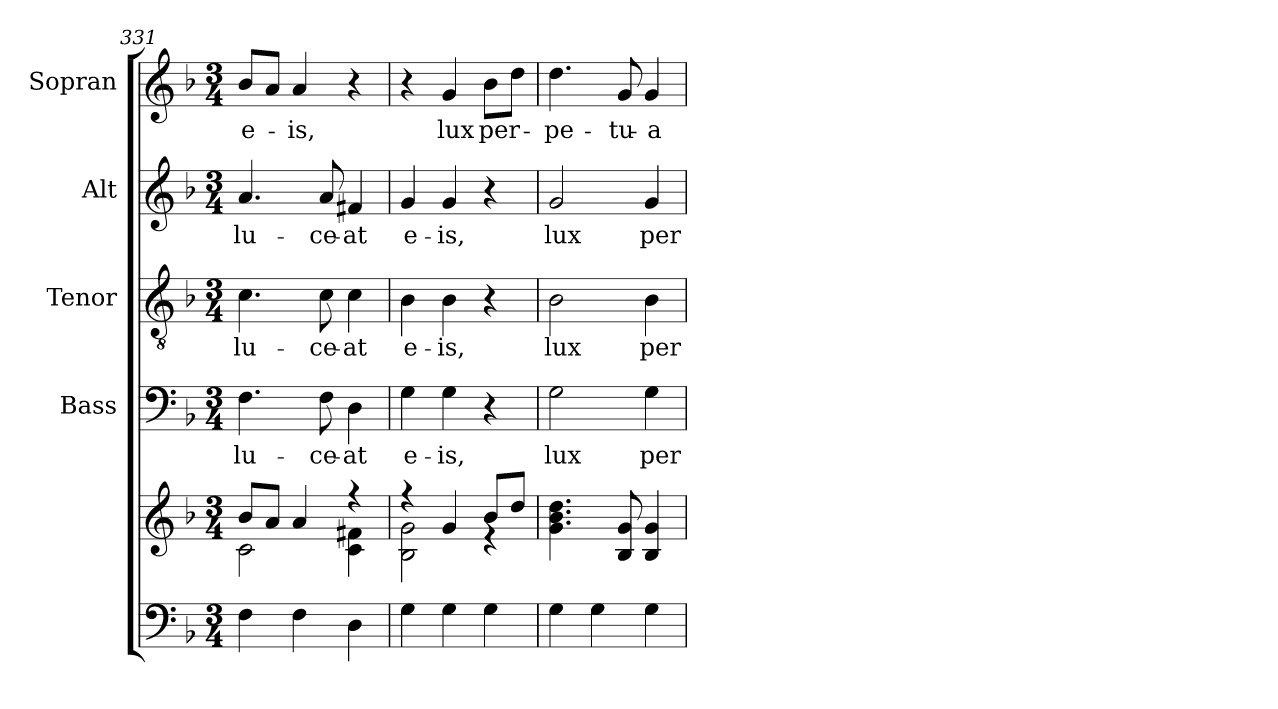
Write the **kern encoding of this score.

**kern	**kern	**kern	**text	**kern	**text	**kern	**text	**kern	**text
*part5	*part5	*part4	*part4	*part3	*part3	*part2	*part2	*part1	*part1
*staff6	*staff5	*staff4	*staff4	*staff3	*staff3	*staff2	*staff2	*staff1	*staff1
*	*	*I"Bass	*	*I"Tenor	*	*I"Alt	*	*I"Sopran	*
*	*	*I'B.	*	*I'T.	*	*I'A.	*	*I'S.	*
*clefF4	*clefG2	*clefF4	*	*clefGv2	*	*clefG2	*	*clefG2	*
*k[b-]	*k[b-]	*k[b-]	*	*k[b-]	*	*k[b-]	*	*k[b-]	*
*F:	*F:	*F:	*	*F:	*	*F:	*	*F:	*
*M3/4	*M3/4	*M3/4	*	*M3/4	*	*M3/4	*	*M3/4	*
=331	=331	=331	=331	=331	=331	=331	=331	=331	=331
*	*^	*	*	*	*	*	*	*	*
!	!	!	!	!LO:LY:b	!	!LO:LY:b	!	!LO:LY:b	!	!LO:LY:b
4F\	8b-/L	2c\	4.F\	lu-	4.c\	lu-	4.a/	lu-	8b-/L	e-
.	8a/J	.	.	.	.	.	.	.	8a/J	.
!	!	!	!	!	!	!	!	!	!	!LO:LY:b
4F\	4a/	.	.	.	.	.	.	.	4a/	-is,
!	!	!	!	!LO:LY:b	!	!LO:LY:b	!	!LO:LY:b	!	!
.	.	.	8F\	-ce-	8c\	-ce-	8a/	-ce-	.	.
!	!	!	!	!LO:LY:b	!	!LO:LY:b	!	!LO:LY:b	!	!
4D\	4ree	4c\ 4f#X\	4D\	-at	4c\	-at	4f#X/	-at	4r	.
=332	=332	=332	=332	=332	=332	=332	=332	=332	=332	=332
!	!	!	!	!LO:LY:b	!	!LO:LY:b	!	!LO:LY:b	!	!
4G\	4ree	2B-\ 2g\	4G\	e-	4B-\	e-	4g/	e-	4r	.
!	!	!	!	!LO:LY:b	!	!LO:LY:b	!	!LO:LY:b	!	!LO:LY:b
4G\	4g/	.	4G\	-is,	4B-\	-is,	4g/	-is,	4g/	lux
!	!	!	!	!	!	!	!	!	!	!LO:LY:b
4G\	8b-/L	4rd	4r	.	4r	.	4r	.	8b-\L	per-
.	8dd/J	.	.	.	.	.	.	.	8dd\J	.
*	*v	*v	*	*	*	*	*	*	*	*
!!LO:PB:g=z
=333	=333	=333	=333	=333	=333	=333	=333	=333	=333
!	!	!	!LO:LY:b	!	!LO:LY:b	!	!LO:LY:b	!	!LO:LY:b
4G\	4.g\ 4.b-\ 4.dd\	2G\	lux	2B-\	lux	2g/	lux	4.dd\	-pe-
4G\	.	.	.	.	.	.	.	.	.
!	!	!	!	!	!	!	!	!	!LO:LY:b
.	8B-/ 8g/	.	.	.	.	.	.	8g/	-tu-
!	!	!	!LO:LY:b	!	!LO:LY:b	!	!LO:LY:b	!	!LO:LY:b
4G\	4B-/ 4g/	4G\	per-	4B-\	per-	4g/	per-	4g/	-a
=	=	=	=	=	=	=	=	=	=
*-	*-	*-	*-	*-	*-	*-	*-	*-	*-
